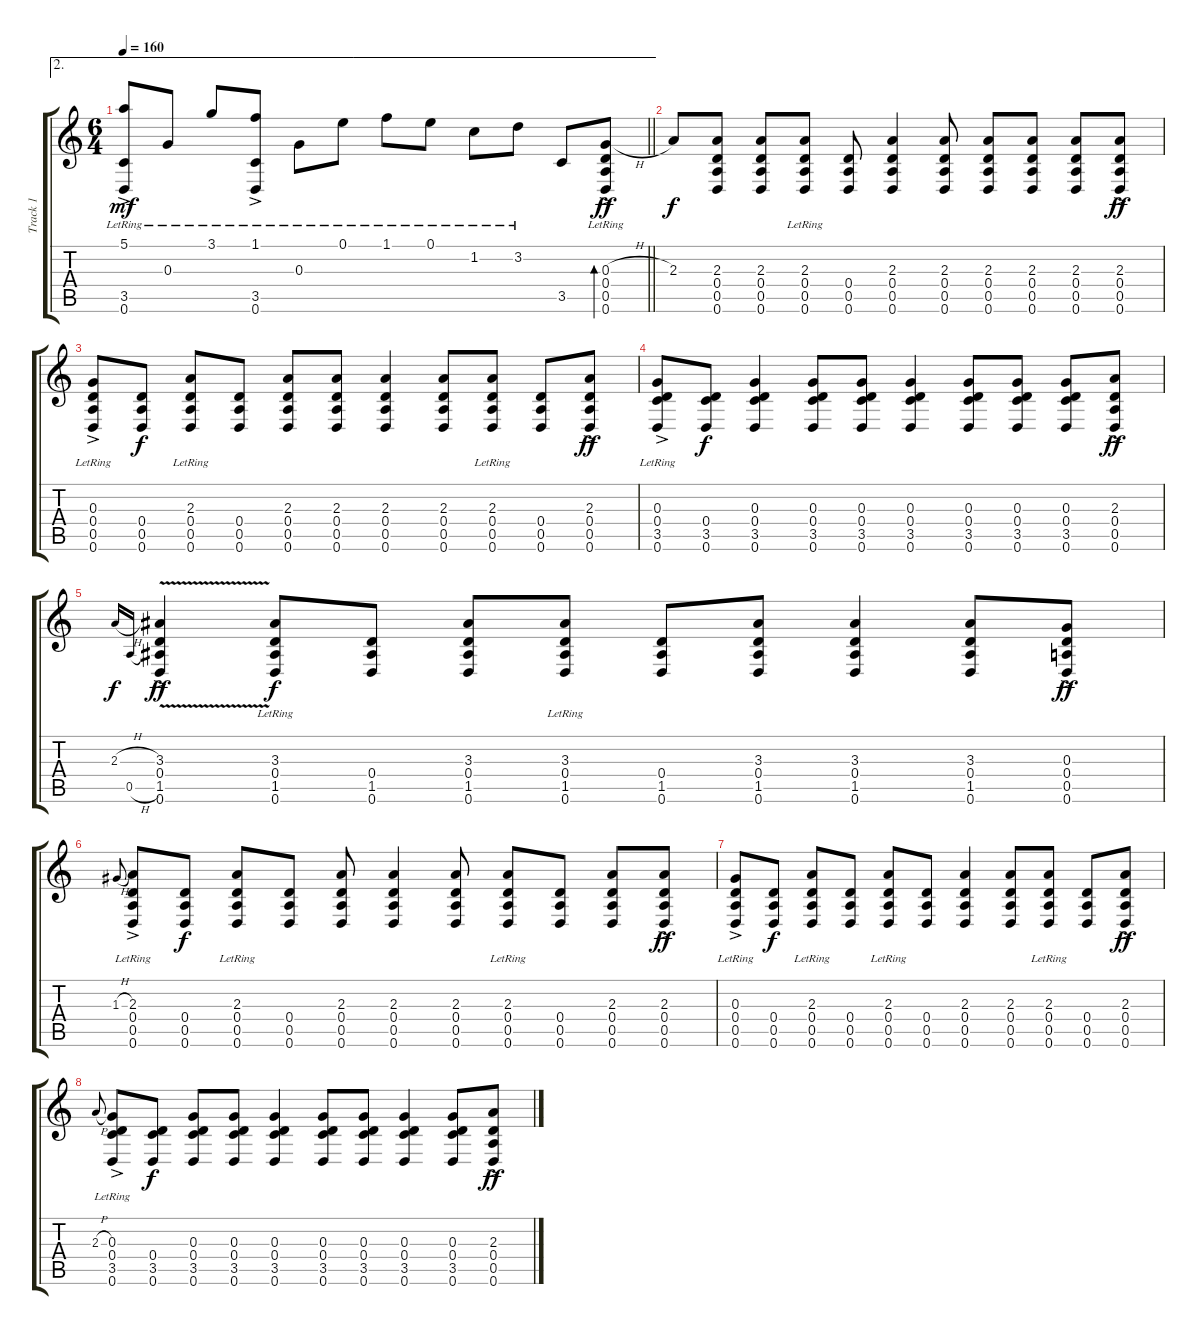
\track ("Track 1" "Track 1") {instrument acousticguitarsteel}
\staff {score tabs}
\tuning (E4 B3 G3 D3 A2 D2) {hide}
\ae 2
\ts (6 4)
\tempo 160
\clef g2
\barLineRight lightlight
\ks c
(5.1{lr} 3.5{ac lr} 0.6{ac lr}).8{dy mf} 0.3{lr}.8 3.1{lr}.8 (1.1{lr} 3.5{ac lr} 0.6{ac lr}).8 0.3{lr}.8 0.1{lr}.8 1.1{lr}.8 0.1{lr}.8 1.2{lr}.8 3.2{lr}.8 3.5.8 (0.3{h ac lr} 0.4{ac lr} 0.5{ac lr} 0.6{ac lr}).8{bd 60 dy ff} |
2.3.8{dy f} (2.3 0.4 0.5 0.6).8 (2.3 0.4 0.5 0.6).8 (2.3{lr} 0.4 0.5 0.6).8 (0.4 0.5 0.6).8 (2.3 0.4 0.5 0.6).4 (2.3 0.4 0.5 0.6).8 (2.3 0.4 0.5 0.6).8 (2.3 0.4 0.5 0.6).8 (2.3 0.4 0.5 0.6).8 (2.3{ac} 0.4{ac} 0.5{ac} 0.6{ac}).8{dy ff} |
(0.3{ac lr} 0.4{ac} 0.5{ac} 0.6{ac}).8 (0.4 0.5 0.6).8{dy f} (2.3{lr} 0.4 0.5 0.6).8 (0.4 0.5 0.6).8 (2.3 0.4 0.5 0.6).8 (2.3 0.4 0.5 0.6).8 (2.3 0.4 0.5 0.6).4 (2.3 0.4 0.5 0.6).8 (2.3{lr} 0.4 0.5 0.6).8 (0.4 0.5 0.6).8 (2.3{ac} 0.4{ac} 0.5{ac} 0.6{ac}).8{dy ff} |
(0.3{ac lr} 0.4{ac} 3.5{ac} 0.6{ac}).8 (0.4 3.5 0.6).8{dy f} (0.3 0.4 3.5 0.6).4 (0.3 0.4 3.5 0.6).8 (0.3 0.4 3.5 0.6).8 (0.3 0.4 3.5 0.6).4 (0.3 0.4 3.5 0.6).8 (0.3 0.4 3.5 0.6).8 (0.3 0.4 3.5 0.6).8 (2.3{ac} 0.4{ac} 0.5{ac} 0.6{ac}).8{dy ff} |
2.3{h}.16{gr onbeat dy f} 0.5{h}.16{gr onbeat} (3.3{v ac} 0.4{ac} 1.5{v ac} 0.6{ac}).4{dy ff} (3.3{lr} 0.4 1.5 0.6).8{dy f} (0.4 1.5 0.6).8 (3.3 0.4 1.5 0.6).8 (3.3{lr} 0.4 1.5 0.6).8 (0.4 1.5 0.6).8 (3.3 0.4 1.5 0.6).8 (3.3 0.4 1.5 0.6).4 (3.3 0.4 1.5 0.6).8 (0.3{ac} 0.4{ac} 0.5{ac} 0.6{ac}).8{dy ff} |
1.3{h}.8{gr onbeat} (2.3{ac lr} 0.4{ac} 0.5{ac} 0.6{ac}).8 (0.4 0.5 0.6).8{dy f} (2.3{lr} 0.4 0.5 0.6).8 (0.4 0.5 0.6).8 (2.3 0.4 0.5 0.6).8 (2.3 0.4 0.5 0.6).4 (2.3 0.4 0.5 0.6).8 (2.3{lr} 0.4 0.5 0.6).8 (0.4 0.5 0.6).8 (2.3 0.4 0.5 0.6).8 (2.3{ac} 0.4{ac} 0.5{ac} 0.6{ac}).8{dy ff} |
(0.3{ac lr} 0.4{ac lr} 0.5{ac lr} 0.6{ac lr}).8 (0.4 0.5 0.6).8{dy f} (2.3{lr} 0.4{lr} 0.5{lr} 0.6{lr}).8 (0.4 0.5 0.6).8 (2.3{lr} 0.4 0.5 0.6).8 (0.4 0.5 0.6).8 (2.3 0.4 0.5 0.6).4 (2.3 0.4 0.5 0.6).8 (2.3{lr} 0.4{lr} 0.5{lr} 0.6).8 (0.4 0.5 0.6).8 (2.3{ac} 0.4{ac} 0.5{ac} 0.6{ac}).8{dy ff} |
2.3{h}.8{gr onbeat} (0.3{ac lr} 0.4{ac lr} 3.5{ac lr} 0.6{ac lr}).8 (0.4 3.5 0.6).8{dy f} (0.3 0.4 3.5 0.6).8 (0.3 0.4 3.5 0.6).8 (0.3 0.4 3.5 0.6).4 (0.3 0.4 3.5 0.6).8 (0.3 0.4 3.5 0.6).8 (0.3 0.4 3.5 0.6).4 (0.3 0.4 3.5 0.6).8 (2.3{ac} 0.4{ac} 0.5{ac} 0.6{ac}).8{dy ff}
